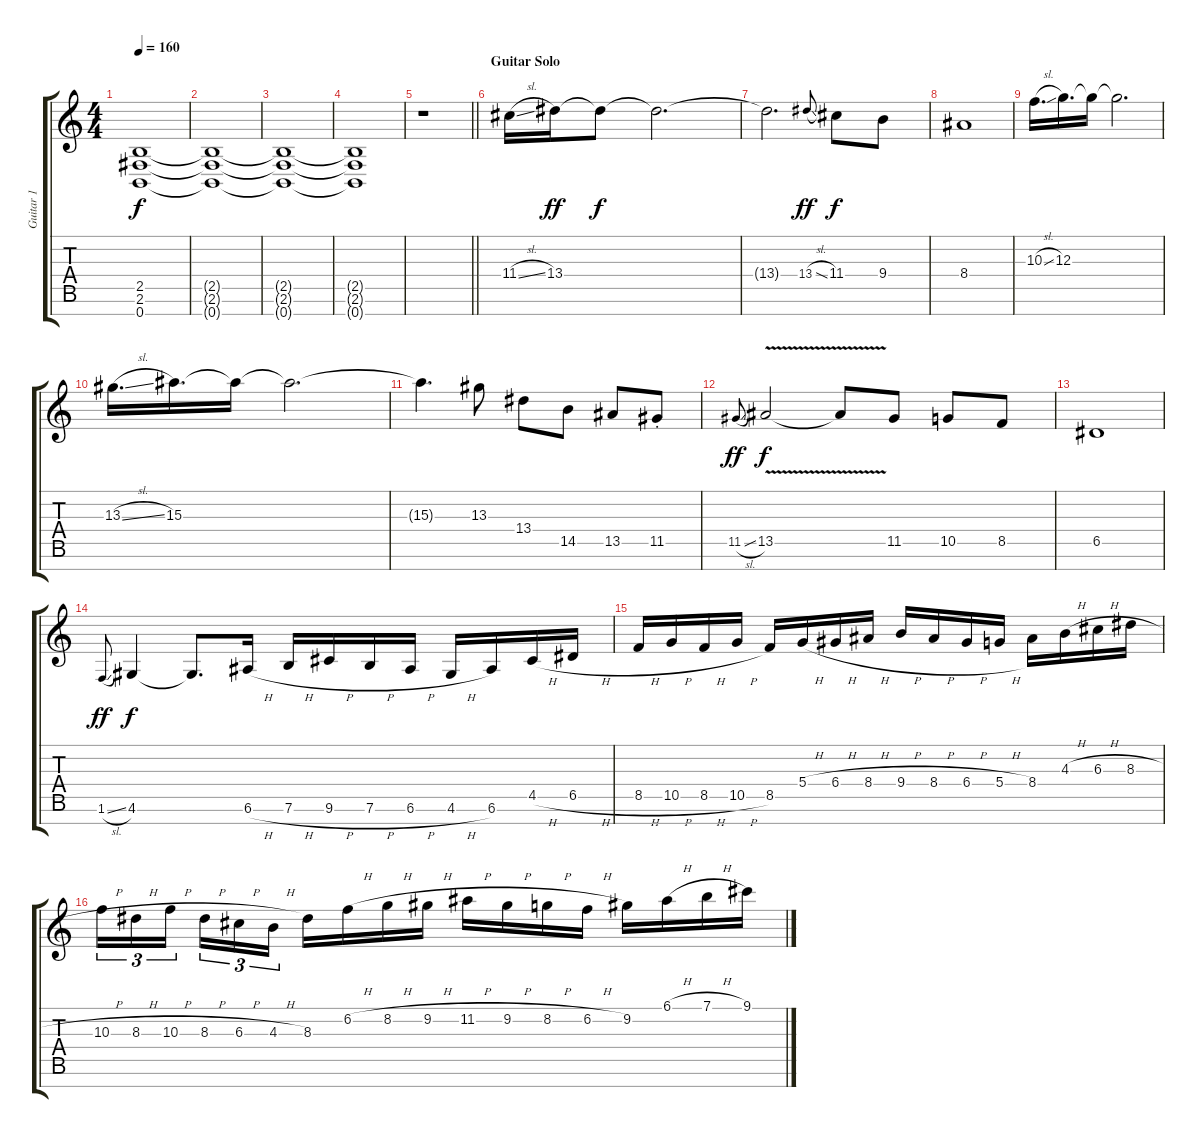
\track ("Guitar 1" "Guitar 1") {instrument overdrivenguitar}
\staff {score tabs}
\tuning (E4 B3 G3 D3 A2 E2 B1) {hide}
\ts (4 4)
\tempo 160
\clef g2
\ks c
(2.5{t} 2.6{t} 0.7{t}).1{dy f} |
(2.5{t} 2.6{t} 0.7{t}).1 |
(2.5{t} 2.6{t} 0.7{t}).1 |
(2.5{t} 2.6{t} 0.7{t}).1 |
\barLineRight lightlight
r.1{volume 15 balance 8} |
\section ("" "Guitar Solo")
11.4{sl}.16 13.4.16{dy ff} 13.4{t}.8{dy f} 13.4{t}.2{d} |
13.4{t}.2{d} 13.4{sl}.8{gr onbeat dy ff} 11.4.8{dy f} 9.4.8 |
8.4.1 |
10.3{sl}.16{d} 12.3.16{d} 12.3{t}.16 12.3{t}.2{d} |
13.3{sl}.16{d} 15.3.16{d} 15.3{t}.16 15.3{t}.2{d} |
15.3{t}.4{d} 13.3.8 13.4.8 14.5.8 13.5.8 11.5{st}.8 |
11.5{sl}.8{gr onbeat dy ff} 13.5{v}.2{dy f} 13.5{t}.8 11.5.8 10.5.8 8.5.8 |
6.5.1 |
1.6{sl}.8{gr onbeat dy ff} 4.6.4{dy f} 4.6{t}.8{d} 6.6{h}.16 7.6{h}.16 9.6{h}.16 7.6{h}.16 6.6{h}.16 4.6{h}.16 6.6.16 4.5{h}.16 6.5{h}.16 |
8.5{h}.16 10.5{h}.16 8.5{h}.16 10.5{h}.16 8.5.16 5.4{h}.16 6.4{h}.16 8.4{h}.16 9.4{h}.16 8.4{h}.16 6.4{h}.16 5.4{h}.16 8.4.16 4.3{h}.16 6.3{h}.16 8.3{h}.16 |
10.3{h}.16{tu (3 2)} 8.3{h}.16{tu (3 2)} 10.3{h}.16{tu (3 2) beam splitsecondary} 8.3{h}.16{tu (3 2)} 6.3{h}.16{tu (3 2)} 4.3{h}.16{tu (3 2)} 8.3.16 6.2{h}.16 8.2{h}.16 9.2{h}.16 11.2{h}.16 9.2{h}.16 8.2{h}.16 6.2{h}.16 9.2.16 6.1{h}.16 7.1{h}.16 9.1{h}.16
